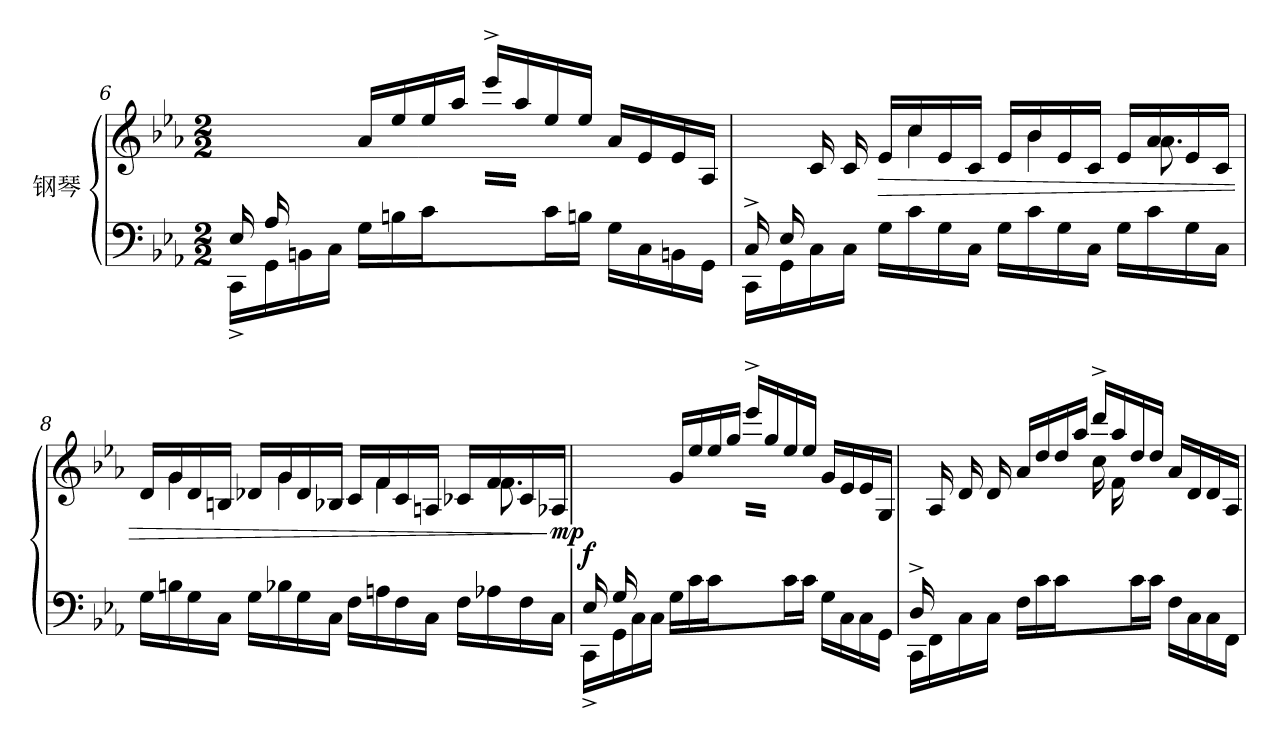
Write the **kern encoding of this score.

**kern	**kern	**dynam
*part1	*part1	*part1
*staff2	*staff1	*staff1/2
*I"钢琴	*	*
*clefF4	*clefG2	*
*k[b-e-a-]	*k[b-e-a-]	*
*M2/2	*M2/2	*
=6	=6	=6
*^	*^	*
(>16E-/LL	16CC^\LL	8ryy	4..ryy	.
16A-/	16GG\	.	.	.
2..ryy	16BBn\	16e-/	.	.
.	16C\JJ	16e-/JJ	.	.
.	16G\LL	16a-/LL	.	.
.	16Bn\	16ee-/	.	.
.	16c\	16ee-/	.	.
.	8.ryy	16aa-/JJ	16g\JJ	.
.	.	16eee-^/LL	16bn\LL	.
.	.	16aa-/	16g\	.
.	16c\	16ee-/	4.ryy	.
.	16Bn\JJ	16ee-/JJ	.	.
.	16G\LL	16a-/LL	.	.
.	16C\	16e-/	.	.
.	16BBn\	16e-/	.	.
.	16GG\JJ	16A-/JJ)	.	.
!!LO:LB:g=z	!!
=7	=7	=7	=7	=7
(>16C^/LL	16CC\LL	8ryy	4ryy	.
16E-/	16GG\	.	.	.
2..ryy	16C\	16c/	.	.
.	16C\JJ	16c/JJ	.	.
!	!	!	!	!LO:HP:b
.	16G\LL	16e-/LL	16ryy	>
.	16c\	16cc/	4cc\	.
.	16G\	16e-/	.	.
.	16C\JJ	16c/JJ	.	.
.	16G\LL	16e-/LL	.	.
.	16c\	16b-/	4b-\	.
.	16G\	16e-/	.	.
.	16C\JJ	16c/JJ	.	.
.	16G\LL	16e-/LL	.	.
.	16c\	16a-/	8.a-\	.
.	16G\	16e-/	.	.
.	16C\JJ	16c/JJ	.	.
*v	*v	*	*	*
=8	=8	=8	=8
16G\LL	16d/LL	16ryy	.
16Bn\	16g/	4g\	.
16G\	16d/	.	.
16C\JJ	16Bn/JJ	.	.
16G\LL	16d-X/LL	.	.
16B-X\	16g/	4g\	.
16G\	16d-/	.	.
16C\JJ	16B-X/JJ	.	.
16F\LL	16c/LL	.	.
16An\	16f/	4f\	.
16F\	16c/	.	.
16C\JJ	16An/JJ	.	.
16F\LL	16c-X/LL	.	.
16A-X\	16f/	8.f\	.
16F\	16c-/	.	.
!	!	!	!LO:DY:n=1:b
16C\JJ	16A-X/JJ)	.	] mp
!!LO:LB:g=z	!!
=9	=9	=9	=9
*^	*	*	*
!	!	!	!	!LO:DY:b
(>16E-/LL	16CC^\LL	8ryy	4..ryy	f
16G/	16GG\	.	.	.
2..ryy	16C\	16e-/	.	.
.	16C\JJ	16e-/JJ	.	.
.	16G\LL	16g/LL	.	.
.	16c\	16ee-/	.	.
.	16c\	16ee-/	.	.
.	8.ryy	16gg/JJ	16g\JJ	.
.	.	16eee-^/LL	16cc\LL	.
.	.	16gg/	16g\	.
.	16c\	16ee-/	4.ryy	.
.	16c\JJ	16ee-/JJ	.	.
.	16G\LL	16g/LL	.	.
.	16C\	16e-/	.	.
.	16C\	16e-/	.	.
.	16GG\JJ	16G/JJ)	.	.
=10	=10	=10	=10	=10
(>16D^/LL	16CC\LL	16ryy	4..ryy	.
2...ryy	16FF\	16A-/	.	.
.	16C\	16d/	.	.
.	16C\JJ	16d/JJ	.	.
.	16F\LL	16a-/LL	.	.
.	16c\	16dd/	.	.
.	16c\	16dd/	.	.
.	8.ryy	16aa-/JJ	16f\JJ	.
.	.	16ddd^/LL	16cc\LL	.
.	.	16aa-/	16f\	.
.	16c\	16dd/	4.ryy	.
.	16c\JJ	16dd/JJ	.	.
.	16F\LL	16a-/LL	.	.
.	16C\	16d/	.	.
.	16C\	16d/	.	.
.	16FF\JJ	16A-/JJ)	.	.
*v	*v	*	*	*
*	*v	*v	*
=	=	=
*-	*-	*-
